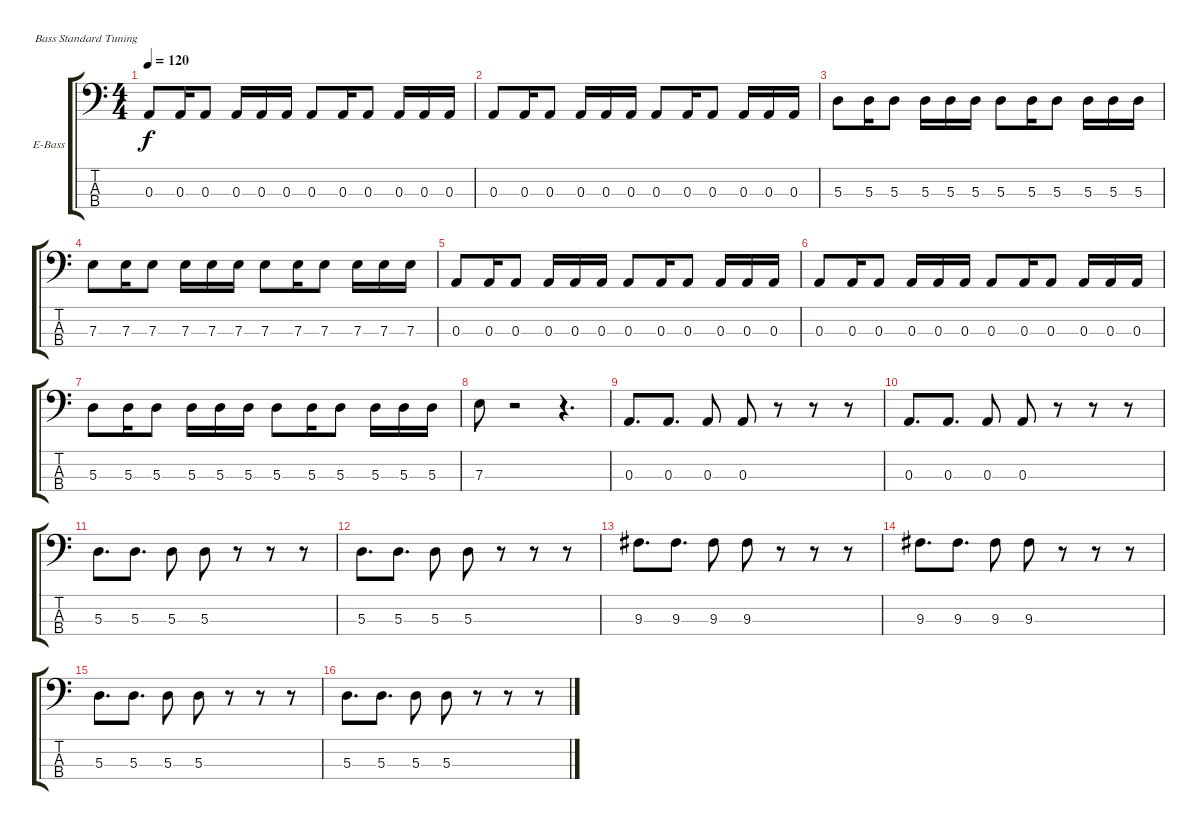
\bracketExtendMode groupsimilarinstruments
\firstSystemTrackNameOrientation horizontal
\otherSystemsTrackNameOrientation horizontal
\track ("Electric Bass" "E-Bass") {mute instrument electricbassfinger}
\staff {score tabs}
\tuning (G2 D2 A1 E1)
\ts (4 4)
\tempo 120
\clef f4
\ks c
0.3.8{dy f} 0.3.16 0.3.8 0.3.16 0.3.16 0.3.16 0.3.8 0.3.16 0.3.8 0.3.16 0.3.16 0.3.16 |
0.3.8 0.3.16 0.3.8 0.3.16 0.3.16 0.3.16 0.3.8 0.3.16 0.3.8 0.3.16 0.3.16 0.3.16 |
5.3.8 5.3.16 5.3.8 5.3.16 5.3.16 5.3.16 5.3.8 5.3.16 5.3.8 5.3.16 5.3.16 5.3.16 |
7.3.8 7.3.16 7.3.8 7.3.16 7.3.16 7.3.16 7.3.8 7.3.16 7.3.8 7.3.16 7.3.16 7.3.16 |
0.3.8 0.3.16 0.3.8 0.3.16 0.3.16 0.3.16 0.3.8 0.3.16 0.3.8 0.3.16 0.3.16 0.3.16 |
0.3.8 0.3.16 0.3.8 0.3.16 0.3.16 0.3.16 0.3.8 0.3.16 0.3.8 0.3.16 0.3.16 0.3.16 |
5.3.8 5.3.16 5.3.8 5.3.16 5.3.16 5.3.16 5.3.8 5.3.16 5.3.8 5.3.16 5.3.16 5.3.16 |
7.3.8 r.2 r.4{d} |
0.3.8{d} 0.3.8{d} 0.3.8 0.3.8 r.8 r.8 r.8 |
0.3.8{d} 0.3.8{d} 0.3.8 0.3.8 r.8 r.8 r.8 |
5.3.8{d} 5.3.8{d} 5.3.8 5.3.8 r.8 r.8 r.8 |
5.3.8{d} 5.3.8{d} 5.3.8 5.3.8 r.8 r.8 r.8 |
9.3.8{d} 9.3.8{d} 9.3.8 9.3.8 r.8 r.8 r.8 |
9.3.8{d} 9.3.8{d} 9.3.8 9.3.8 r.8 r.8 r.8 |
5.3.8{d} 5.3.8{d} 5.3.8 5.3.8 r.8 r.8 r.8 |
5.3.8{d} 5.3.8{d} 5.3.8 5.3.8 r.8 r.8 r.8
